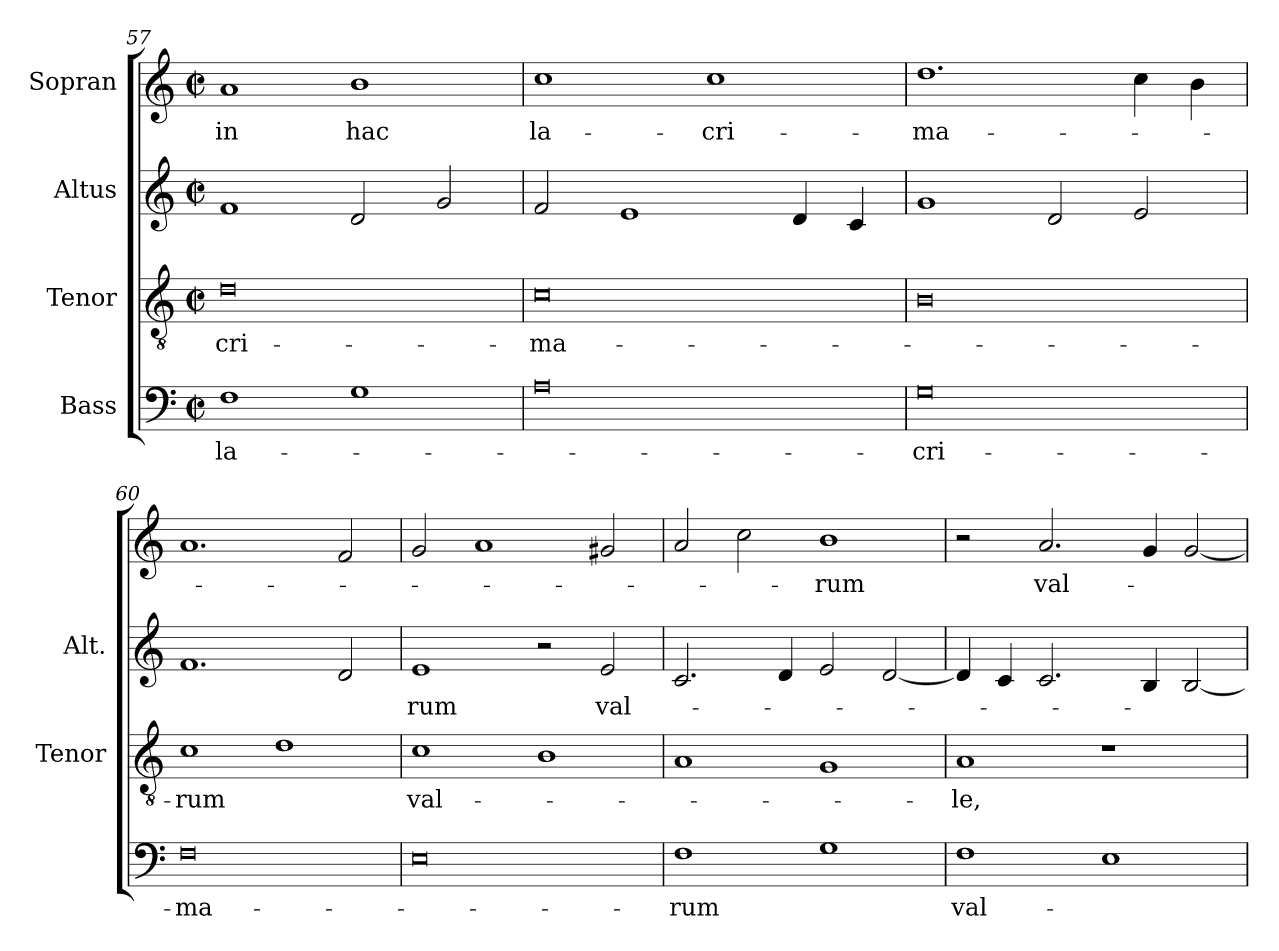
**kern	**text	**kern	**text	**kern	**text	**kern	**text
*part4	*part4	*part3	*part3	*part2	*part2	*part1	*part1
*staff4	*staff4	*staff3	*staff3	*staff2	*staff2	*staff1	*staff1
*I"Bass	*	*I"Tenor	*	*I"Altus	*	*I"Sopran	*
*	*	*I'Tenor	*	*I'Alt.	*	*	*
*clefF4	*	*clefGv2	*	*clefG2	*	*clefG2	*
*	*	*ITrd7c12	*	*	*	*	*
*k[]	*	*k[]	*	*k[]	*	*k[]	*
*C:	*	*C:	*	*C:	*	*C:	*
*M2/2	*	*M2/2	*	*M2/2	*	*M2/2	*
*met(c|)	*	*met(c|)	*	*met(c|)	*	*met(c|)	*
=57	=57	=57	=57	=57	=57	=57	=57
!	!LO:LY:b:color=#000000	!	!	!	!	!	!
!	!	!	!LO:LY:b:color=#000000	!	!	!	!
!	!	!	!	!	!	!	!LO:LY:b:color=#000000
1Fi	la-	0Di	-cri-	1fi	.	1ai	in
!	!	!	!	!	!	!	!LO:LY:b:color=#000000
1Gi	.	.	.	2di/	.	1bi	hac
.	.	.	.	2gi/	.	.	.
=58	=58	=58	=58	=58	=58	=58	=58
!	!	!	!LO:LY:b:color=#000000	!	!	!	!
!	!	!	!	!	!	!	!LO:LY:b:color=#000000
0Ai	.	0Ci	-ma-	2fi/	.	1cci	la-
.	.	.	.	1ei	.	.	.
!	!	!	!	!	!	!	!LO:LY:b:color=#000000
.	.	.	.	.	.	1cci	-cri-
.	.	.	.	4di/	.	.	.
.	.	.	.	4ci/	.	.	.
=59	=59	=59	=59	=59	=59	=59	=59
!	!LO:LY:b:color=#000000	!	!	!	!	!	!
!	!	!	!	!	!	!	!LO:LY:b:color=#000000
0Gi	-cri-	0BBi	.	1gi	.	1.ddi	-ma-
.	.	.	.	2di/	.	.	.
.	.	.	.	2ei/	.	4cci\	.
.	.	.	.	.	.	4bi\	.
=60	=60	=60	=60	=60	=60	=60	=60
!	!LO:LY:b:color=#000000	!	!	!	!	!	!
!	!	!	!LO:LY:b:color=#000000	!	!	!	!
0Fi	-ma-	1Ci	-rum	1.fi	.	1.ai	.
.	.	1Di	.	.	.	.	.
.	.	.	.	2di/	.	2fi/	.
=61	=61	=61	=61	=61	=61	=61	=61
!	!	!	!LO:LY:b:color=#000000	!	!	!	!
!	!	!	!	!	!LO:LY:b:color=#000000	!	!
0Ei	.	1Ci	val-	1ei	-rum	2gi/	.
.	.	.	.	.	.	1ai	.
.	.	1BBi	.	2r	.	.	.
!	!	!	!	!	!LO:LY:b:color=#000000	!	!
.	.	.	.	2ei/	val-	2g#Xi/	.
!!LO:LB:g=z
=62	=62	=62	=62	=62	=62	=62	=62
!	!LO:LY:b:color=#000000	!	!	!	!	!	!
1Fi	-rum	1AAi	.	2.ci/	.	2ai/	.
.	.	.	.	.	.	2cci\	.
.	.	.	.	4di/	.	.	.
!	!	!	!	!	!	!	!LO:LY:b:color=#000000
1Gi	.	1GGi	.	2ei/	.	1bi	-rum
.	.	.	.	[<2di/	.	.	.
=63	=63	=63	=63	=63	=63	=63	=63
!	!LO:LY:b:color=#000000	!	!	!	!	!	!
!	!	!	!LO:LY:b:color=#000000	!	!	!	!
1Fi	val-	1AAi	-le,	4di/]	.	2r	.
.	.	.	.	4ci/	.	.	.
!	!	!	!	!	!	!	!LO:LY:b:color=#000000
.	.	.	.	2.ci/	.	2.ai/	val-
1Ei	.	1r	.	.	.	.	.
.	.	.	.	4Bi/	.	4gi/	.
.	.	.	.	[<2Bi/	.	[<2gi/	.
=	=	=	=	=	=	=	=
*-	*-	*-	*-	*-	*-	*-	*-
